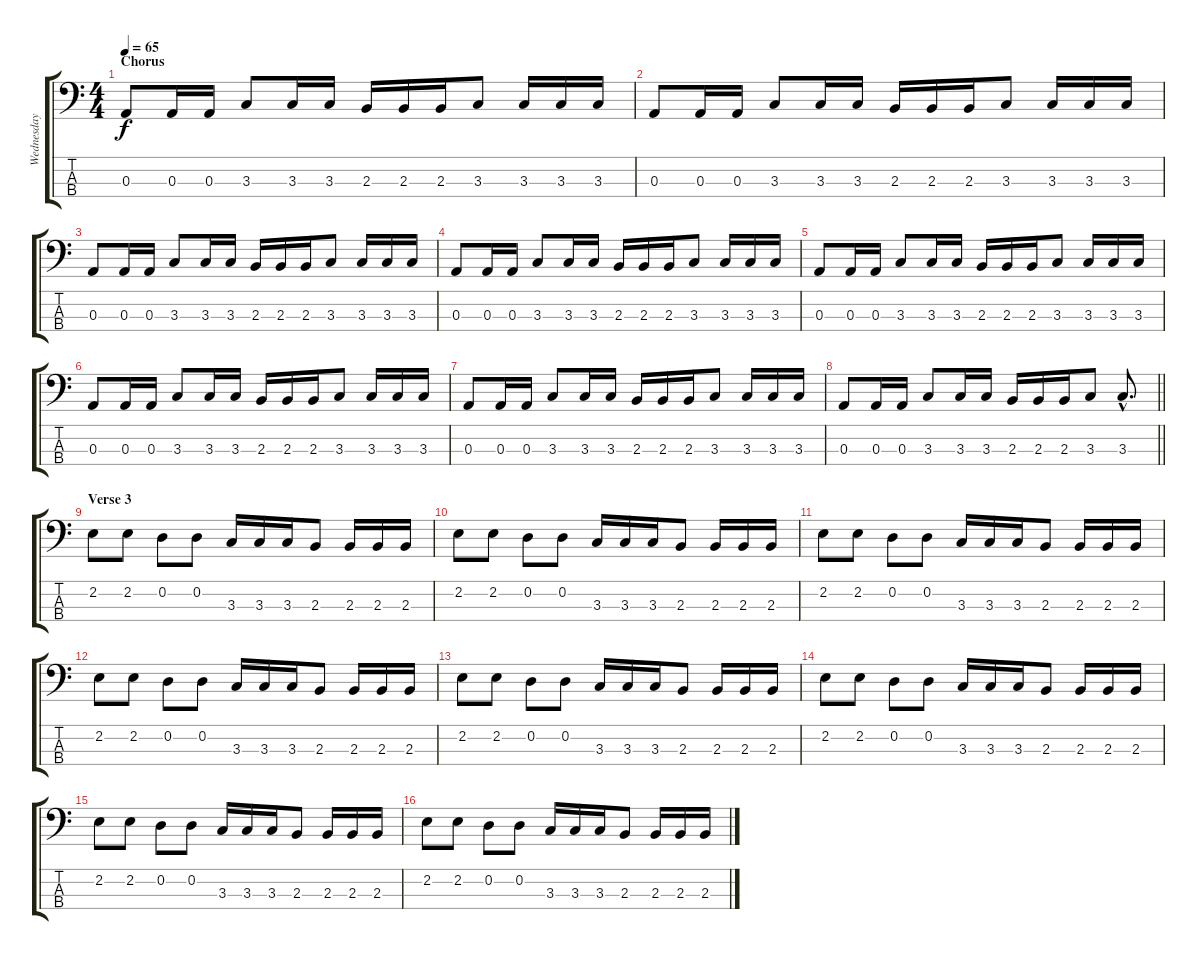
\track ("Wednesday 13 - Bass" "Wednesday ") {instrument electricbassfinger}
\staff {score tabs}
\tuning (G2 D2 A1 E1) {hide}
\ts (4 4)
\section ("" "Chorus")
\tempo 65
\clef f4
\ks c
0.3.8{dy f} 0.3.16 0.3.16 3.3.8 3.3.16 3.3.16 2.3.16 2.3.16 2.3.16 3.3.8 3.3.16 3.3.16 3.3.16 |
0.3.8 0.3.16 0.3.16 3.3.8 3.3.16 3.3.16 2.3.16 2.3.16 2.3.16 3.3.8 3.3.16 3.3.16 3.3.16 |
0.3.8 0.3.16 0.3.16 3.3.8 3.3.16 3.3.16 2.3.16 2.3.16 2.3.16 3.3.8 3.3.16 3.3.16 3.3.16 |
0.3.8 0.3.16 0.3.16 3.3.8 3.3.16 3.3.16 2.3.16 2.3.16 2.3.16 3.3.8 3.3.16 3.3.16 3.3.16 |
0.3.8 0.3.16 0.3.16 3.3.8 3.3.16 3.3.16 2.3.16 2.3.16 2.3.16 3.3.8 3.3.16 3.3.16 3.3.16 |
0.3.8 0.3.16 0.3.16 3.3.8 3.3.16 3.3.16 2.3.16 2.3.16 2.3.16 3.3.8 3.3.16 3.3.16 3.3.16 |
0.3.8 0.3.16 0.3.16 3.3.8 3.3.16 3.3.16 2.3.16 2.3.16 2.3.16 3.3.8 3.3.16 3.3.16 3.3.16 |
\barLineRight lightlight
0.3.8 0.3.16 0.3.16 3.3.8 3.3.16 3.3.16 2.3.16 2.3.16 2.3.16 3.3.8 3.3{hac}.8{d} |
\section ("" "Verse 3")
2.2.8 2.2.8 0.2.8 0.2.8 3.3.16 3.3.16 3.3.16 2.3.8 2.3.16 2.3.16 2.3.16 |
2.2.8 2.2.8 0.2.8 0.2.8 3.3.16 3.3.16 3.3.16 2.3.8 2.3.16 2.3.16 2.3.16 |
2.2.8 2.2.8 0.2.8 0.2.8 3.3.16 3.3.16 3.3.16 2.3.8 2.3.16 2.3.16 2.3.16 |
2.2.8 2.2.8 0.2.8 0.2.8 3.3.16 3.3.16 3.3.16 2.3.8 2.3.16 2.3.16 2.3.16 |
2.2.8 2.2.8 0.2.8 0.2.8 3.3.16 3.3.16 3.3.16 2.3.8 2.3.16 2.3.16 2.3.16 |
2.2.8 2.2.8 0.2.8 0.2.8 3.3.16 3.3.16 3.3.16 2.3.8 2.3.16 2.3.16 2.3.16 |
2.2.8 2.2.8 0.2.8 0.2.8 3.3.16 3.3.16 3.3.16 2.3.8 2.3.16 2.3.16 2.3.16 |
2.2.8 2.2.8 0.2.8 0.2.8 3.3.16 3.3.16 3.3.16 2.3.8 2.3.16 2.3.16 2.3.16
